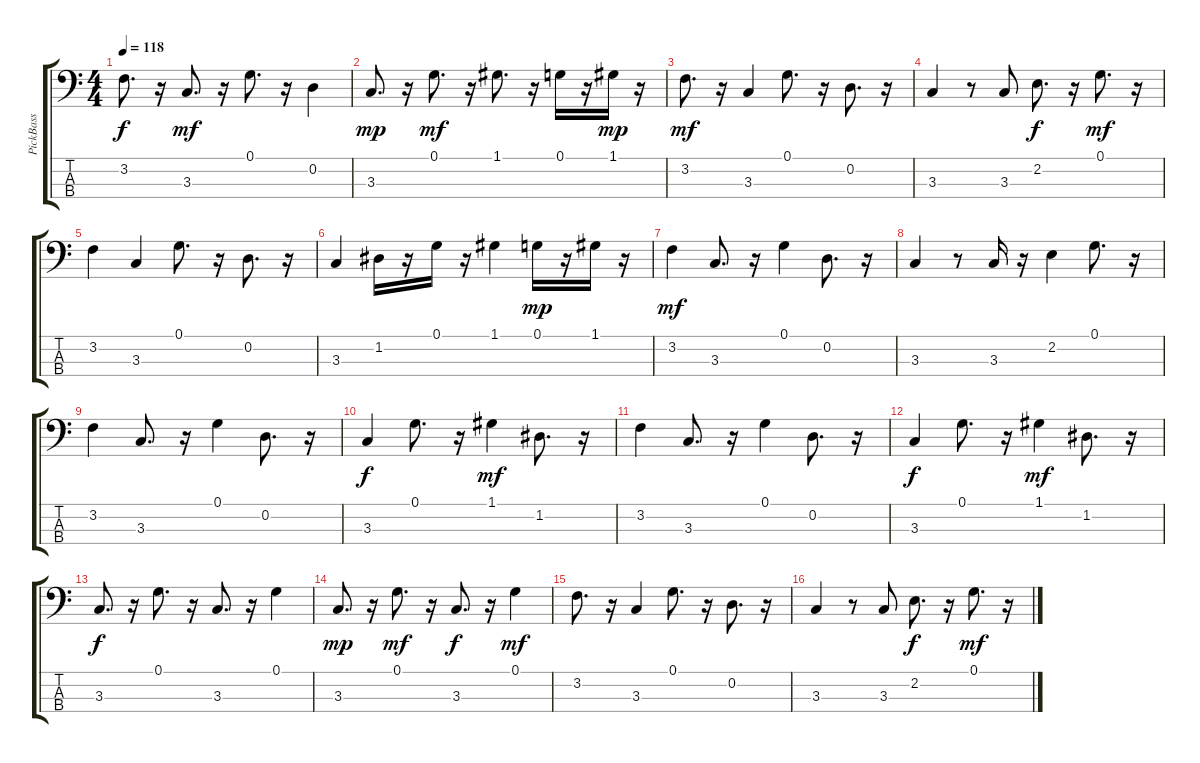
\track ("PickBass" "PickBass") {instrument electricbasspick}
\staff {score tabs}
\tuning (G2 D2 A1 E1) {hide}
\ts (4 4)
\tempo 118
\clef f4
\ks c
3.2.8{d dy f} r.16 3.3.8{d dy mf} r.16 0.1.8{d} r.16 0.2.4 |
3.3.8{d dy mp} r.16 0.1.8{d dy mf} r.16 1.1.8{d} r.16 0.1.16 r.16 1.1.16{dy mp} r.16 |
3.2.8{d dy mf} r.16 3.3.4 0.1.8{d} r.16 0.2.8{d} r.16 |
3.3.4 r.8 3.3.8 2.2.8{d dy f} r.16 0.1.8{d dy mf} r.16 |
3.2.4 3.3.4 0.1.8{d} r.16 0.2.8{d} r.16 |
3.3.4 1.2.16 r.16 0.1.16 r.16 1.1.4 0.1.16{dy mp} r.16 1.1.16 r.16 |
3.2.4{dy mf} 3.3.8{d} r.16 0.1.4 0.2.8{d} r.16 |
3.3.4 r.8 3.3.16 r.16 2.2.4 0.1.8{d} r.16 |
3.2.4 3.3.8{d} r.16 0.1.4 0.2.8{d} r.16 |
3.3.4{dy f} 0.1.8{d} r.16 1.1.4{dy mf} 1.2.8{d} r.16 |
3.2.4 3.3.8{d} r.16 0.1.4 0.2.8{d} r.16 |
3.3.4{dy f} 0.1.8{d} r.16 1.1.4{dy mf} 1.2.8{d} r.16 |
3.3.8{d dy f} r.16 0.1.8{d} r.16 3.3.8{d} r.16 0.1.4 |
3.3.8{d dy mp} r.16 0.1.8{d dy mf} r.16 3.3.8{d dy f} r.16 0.1.4{dy mf} |
3.2.8{d} r.16 3.3.4 0.1.8{d} r.16 0.2.8{d} r.16 |
3.3.4 r.8 3.3.8 2.2.8{d dy f} r.16 0.1.8{d dy mf} r.16
